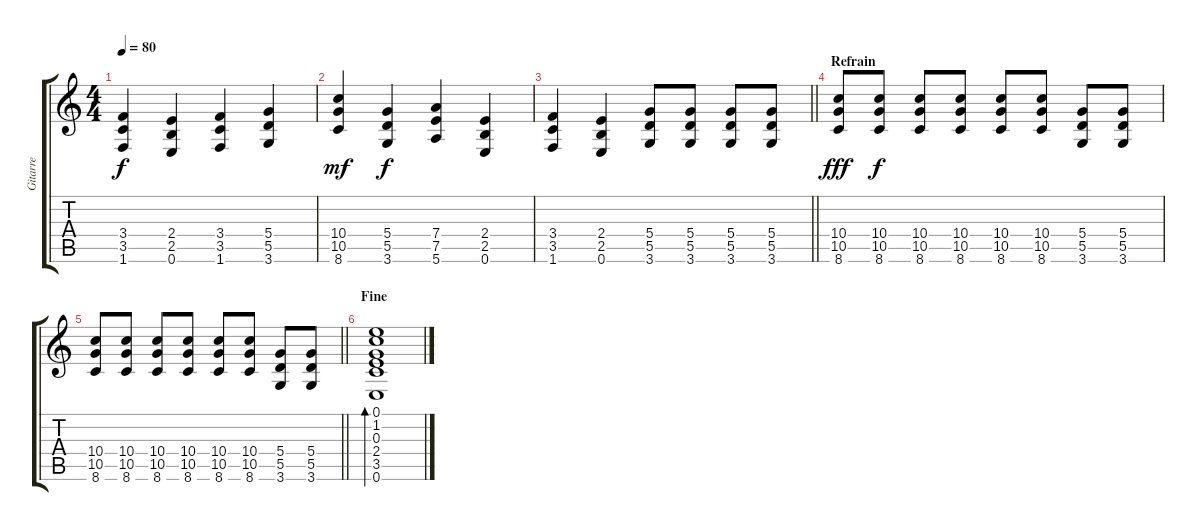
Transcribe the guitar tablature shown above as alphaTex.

\track ("Gitarre" "Gitarre") {instrument acousticguitarsteel}
\staff {score tabs}
\tuning (E4 B3 G3 D3 A2 E2) {hide}
\ts (4 4)
\tempo 80
\clef g2
\ks c
(3.4 3.5 1.6).4{dy f} (2.4 2.5 0.6).4 (3.4 3.5 1.6).4 (5.4 5.5 3.6).4 |
(10.4 10.5 8.6).4{dy mf} (5.4 5.5 3.6).4{dy f} (7.4 7.5 5.6).4 (2.4 2.5 0.6).4 |
\barLineRight lightlight
(3.4 3.5 1.6).4 (2.4 2.5 0.6).4 (5.4 5.5 3.6).8 (5.4 5.5 3.6).8 (5.4 5.5 3.6).8 (5.4 5.5 3.6).8 |
\section ("" "Refrain")
(10.4 10.5 8.6).8{dy fff} (10.4 10.5 8.6).8{dy f} (10.4 10.5 8.6).8 (10.4 10.5 8.6).8 (10.4 10.5 8.6).8 (10.4 10.5 8.6).8 (5.4 5.5 3.6).8 (5.4 5.5 3.6).8 |
\barLineRight lightlight
(10.4 10.5 8.6).8 (10.4 10.5 8.6).8 (10.4 10.5 8.6).8 (10.4 10.5 8.6).8 (10.4 10.5 8.6).8 (10.4 10.5 8.6).8 (5.4 5.5 3.6).8 (5.4 5.5 3.6).8 |
\section ("" "Fine")
(0.1 1.2 0.3 2.4 3.5 0.6).1{bd 60}
